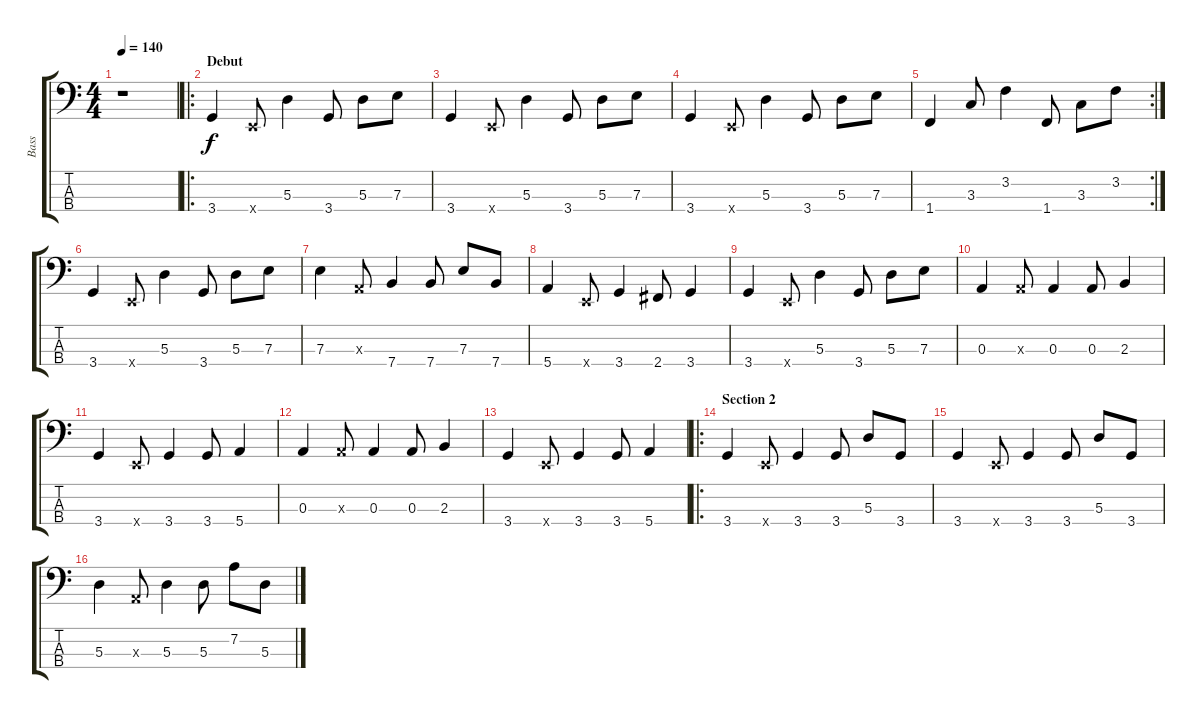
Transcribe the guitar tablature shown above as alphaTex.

\track ("Bass" "Bass") {instrument fretlessbass}
\staff {score tabs}
\tuning (G2 D2 A1 E1) {hide}
\ts (4 4)
\tempo 140
\clef f4
\ks c
r.1{dy f instrument fretlessbass} |
\ro
\section ("" "Debut")
3.4.4 0.4{x}.8 5.3.4 3.4.8 5.3.8 7.3.8 |
3.4.4 0.4{x}.8 5.3.4 3.4.8 5.3.8 7.3.8 |
3.4.4 0.4{x}.8 5.3.4 3.4.8 5.3.8 7.3.8 |
\rc 2
1.4.4 3.3.8 3.2.4 1.4.8 3.3.8 3.2.8 |
3.4.4 0.4{x}.8 5.3.4 3.4.8 5.3.8 7.3.8 |
7.3.4 0.3{x}.8 7.4.4 7.4.8 7.3.8 7.4.8 |
5.4.4 0.4{x}.8 3.4.4 2.4.8 3.4.4 |
3.4.4 0.4{x}.8 5.3.4 3.4.8 5.3.8 7.3.8 |
0.3.4 0.3{x}.8 0.3.4 0.3.8 2.3.4 |
3.4.4 0.4{x}.8 3.4.4 3.4.8 5.4.4 |
0.3.4 0.3{x}.8 0.3.4 0.3.8 2.3.4 |
3.4.4 0.4{x}.8 3.4.4 3.4.8 5.4.4 |
\ro
\section ("" "Section 2")
3.4.4 0.4{x}.8 3.4.4 3.4.8 5.3.8 3.4.8 |
3.4.4 0.4{x}.8 3.4.4 3.4.8 5.3.8 3.4.8 |
5.3.4 0.3{x}.8 5.3.4 5.3.8 7.2.8 5.3.8
